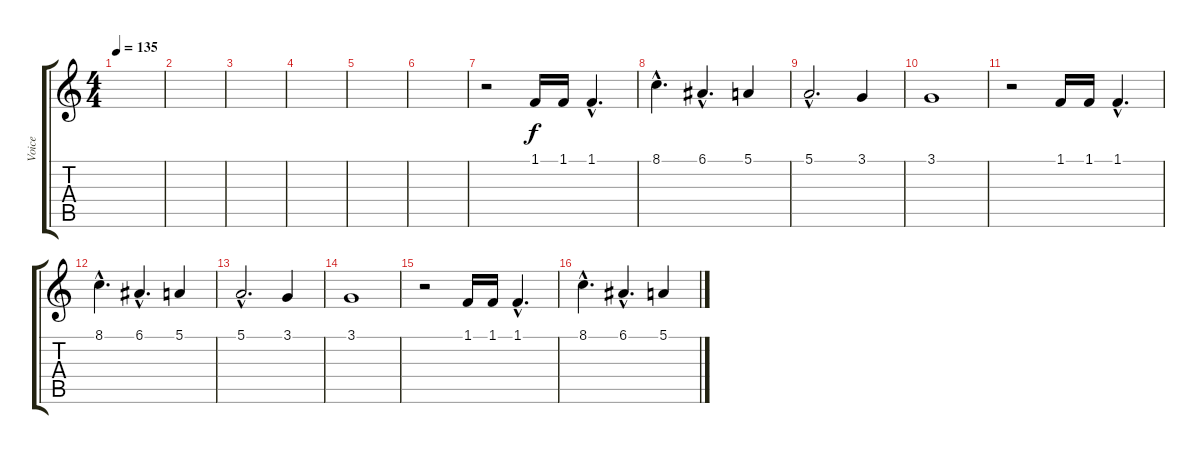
\track ("Voice" "Voice") {instrument tenorsax}
\staff {score tabs}
\tuning (E4 B3 G3 D3 A2 E2) {hide}
\ts (4 4)
\tempo 135
\clef g2
\ks c
|
|
|
|
|
|
r.2 1.1.16 1.1.16 1.1{hac}.4{d} |
8.1{hac}.4{d} 6.1{hac}.4{d} 5.1.4 |
5.1{hac}.2{d} 3.1.4 |
3.1.1 |
r.2 1.1.16 1.1.16 1.1{hac}.4{d} |
8.1{hac}.4{d} 6.1{hac}.4{d} 5.1.4 |
5.1{hac}.2{d} 3.1.4 |
3.1.1 |
r.2 1.1.16 1.1.16 1.1{hac}.4{d} |
8.1{hac}.4{d} 6.1{hac}.4{d} 5.1.4
